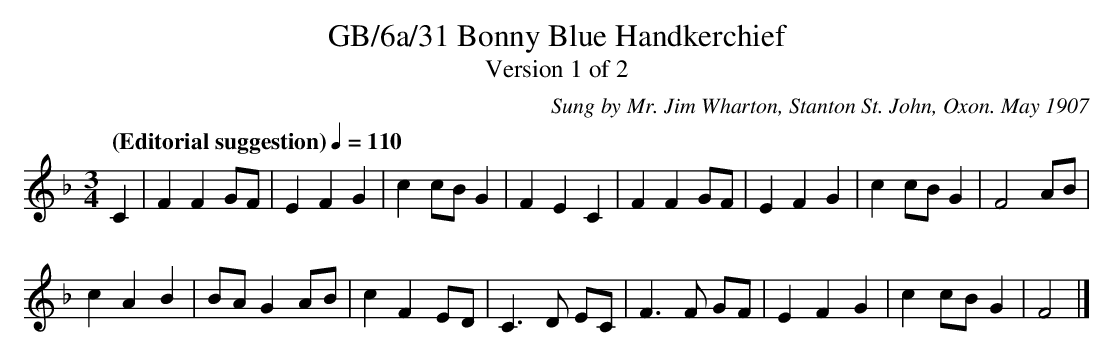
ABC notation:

X:1
T:GB/6a/31 Bonny Blue Handkerchief
T:Version 1 of 2
C:Sung by Mr. Jim Wharton, Stanton St. John, Oxon. May 1907
M:3/4
L:1/8
Q:"(Editorial suggestion)" 1/4=110
K:F
C2 | F2 F2 GF | E2 F2 G2 | c2 cB G2 | F2 E2 C2 | F2 F2 GF | E2 F2 G2 | c2 cB G2 | F4 AB |
c2 A2 B2 | BA G2 AB | c2 F2 ED | C3 D EC | F3 F GF | E2 F2 G2 | c2 cB G2 | F4 |]
